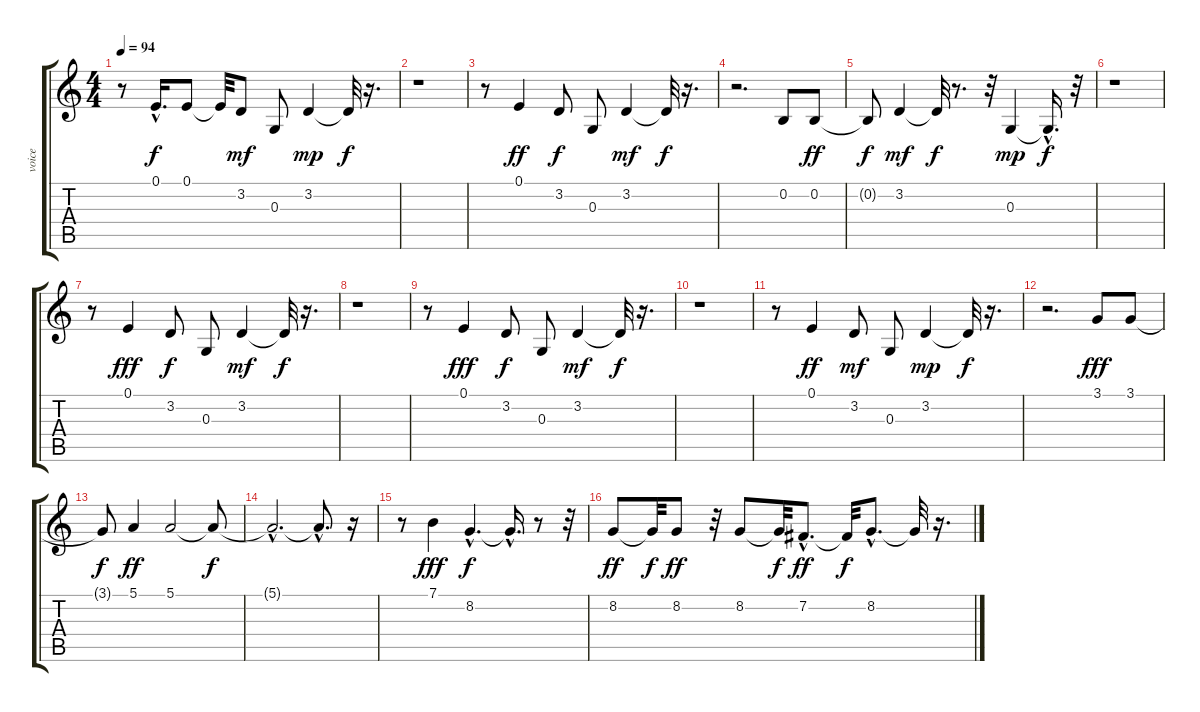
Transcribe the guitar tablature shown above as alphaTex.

\track ("voice" "voice") {instrument piccolo}
\staff {score tabs}
\tuning (E4 B3 G3 D3 A2 E2) {hide}
\ts (4 4)
\tempo 94
\clef g2
\ks c
r.8{dy f} 0.1{hac}.16{d} 0.1.8 0.1{t}.32 3.2.8{dy mf} 0.3.8 3.2.4{dy mp} 3.2{t}.32{dy f} r.16{d} |
r.1 |
r.8 0.1.4{dy ff} 3.2.8{dy f} 0.3.8 3.2.4{dy mf} 3.2{t}.32{dy f} r.16{d} |
r.2{d} 0.2.8 0.2.8{dy ff} |
0.2{t}.8{dy f} 3.2.4{dy mf} 3.2{t}.32{dy f} r.8{d} r.32 0.3.4{dy mp} 0.3{hac t}.16{d dy f} r.32 |
r.1 |
r.8 0.1.4{dy fff} 3.2.8{dy f} 0.3.8 3.2.4{dy mf} 3.2{t}.32{dy f} r.16{d} |
r.1 |
r.8 0.1.4{dy fff} 3.2.8{dy f} 0.3.8 3.2.4{dy mf} 3.2{t}.32{dy f} r.16{d} |
r.1 |
r.8 0.1.4{dy ff} 3.2.8{dy mf} 0.3.8 3.2.4{dy mp} 3.2{t}.32{dy f} r.16{d} |
r.2{d} 3.1.8{dy fff volume 15} 3.1.8 |
3.1{t}.8{dy f} 5.1.4{dy ff} 5.1.2 5.1{t}.8{dy f} |
5.1{hac t}.2{d} 5.1{hac t}.8{d} r.16 |
r.8 7.1.4{dy fff volume 16} 8.2{hac}.4{d dy f} 8.2{hac t}.16{d} r.8 r.32 |
8.2.8{dy ff} 8.2{t}.32{dy f} 8.2.8{dy ff} r.32 8.2.8 8.2{t}.32{dy f} 7.2{hac}.8{d dy ff} 7.2{t}.32{dy f} 8.2{hac}.8{d} 8.2{t}.32 r.16{d}
